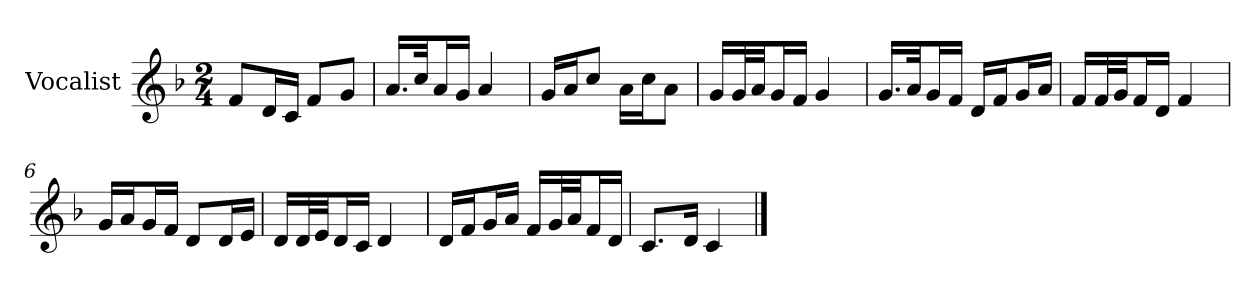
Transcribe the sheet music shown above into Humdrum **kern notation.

**kern
*part1
*staff1
*I"Vocalist
*k[b-]
*F:
*M2/4
=
8fL
16dL
16cJJ
8fL
8gJ
=1
16.aLL
32ccJk
16aL
16gJJ
4a
=2
16gLL
16aJ
8ccJ
16aLL
16ccJ
8aJ
=3
16gLL
32gL
32aJJ
16gL
16fJJ
4g
=4
16.gLL
32aJk
16gL
16fJJ
16dLL
16fJ
16gL
16aJJ
=5
16fLL
32fL
32gJJ
16fL
16dJJ
4f
=6
16gLL
16aJ
16gL
16fJJ
8dL
16dL
16eJJ
=7
16dLL
32dL
32eJJ
16dL
16cJJ
4d
=8
16dLL
16fJ
16gL
16aJJ
16fLL
32gL
32aJJ
16fL
16dJJ
=9
8.cL
16dJk
4c
==
*-
